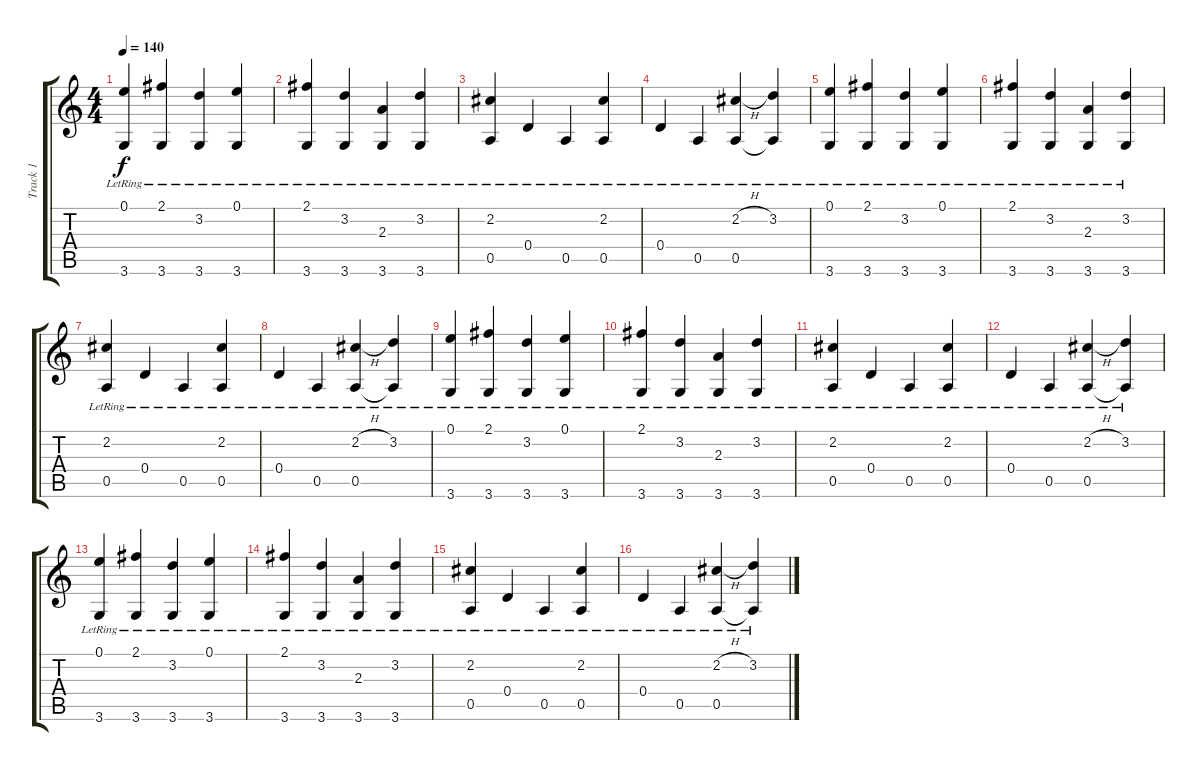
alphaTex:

\track ("Track 1" "Track 1") {instrument acousticguitarsteel}
\staff {score tabs}
\tuning (E4 B3 G3 D3 A2 E2) {hide}
\ts (4 4)
\tempo 140
\clef g2
\ks c
(0.1{lr} 3.6{lr}).4{dy f} (2.1{lr} 3.6{lr}).4 (3.2{lr} 3.6{lr}).4 (0.1{lr} 3.6{lr}).4 |
(2.1{lr} 3.6{lr}).4 (3.2{lr} 3.6{lr}).4 (2.3{lr} 3.6{lr}).4 (3.2{lr} 3.6).4 |
(2.2{lr} 0.5{lr}).4 0.4{lr}.4 0.5{lr}.4 (2.2{lr} 0.5{lr}).4 |
0.4{lr}.4 0.5{lr}.4 (2.2{h lr} 0.5).4 (3.2{lr} 0.5{t}).4 |
(0.1{lr} 3.6{lr}).4{volume 11} (2.1{lr} 3.6{lr}).4 (3.2{lr} 3.6{lr}).4 (0.1{lr} 3.6{lr}).4 |
(2.1{lr} 3.6{lr}).4 (3.2{lr} 3.6{lr}).4 (2.3{lr} 3.6{lr}).4 (3.2{lr} 3.6).4 |
(2.2{lr} 0.5{lr}).4 0.4{lr}.4 0.5{lr}.4 (2.2{lr} 0.5{lr}).4 |
0.4{lr}.4 0.5{lr}.4 (2.2{h lr} 0.5).4 (3.2{lr} 0.5{t}).4 |
(0.1{lr} 3.6{lr}).4 (2.1{lr} 3.6{lr}).4 (3.2{lr} 3.6{lr}).4 (0.1{lr} 3.6{lr}).4 |
(2.1{lr} 3.6{lr}).4 (3.2{lr} 3.6{lr}).4 (2.3{lr} 3.6{lr}).4 (3.2{lr} 3.6).4 |
(2.2{lr} 0.5{lr}).4 0.4{lr}.4 0.5{lr}.4 (2.2{lr} 0.5{lr}).4 |
0.4{lr}.4 0.5{lr}.4 (2.2{h lr} 0.5).4 (3.2{lr} 0.5{t}).4 |
(0.1{lr} 3.6{lr}).4{volume 11} (2.1{lr} 3.6{lr}).4 (3.2{lr} 3.6{lr}).4 (0.1{lr} 3.6{lr}).4 |
(2.1{lr} 3.6{lr}).4 (3.2{lr} 3.6{lr}).4 (2.3{lr} 3.6{lr}).4 (3.2{lr} 3.6).4 |
(2.2{lr} 0.5{lr}).4 0.4{lr}.4 0.5{lr}.4 (2.2{lr} 0.5{lr}).4 |
0.4{lr}.4 0.5{lr}.4 (2.2{h lr} 0.5).4 (3.2{lr} 0.5{t}).4
